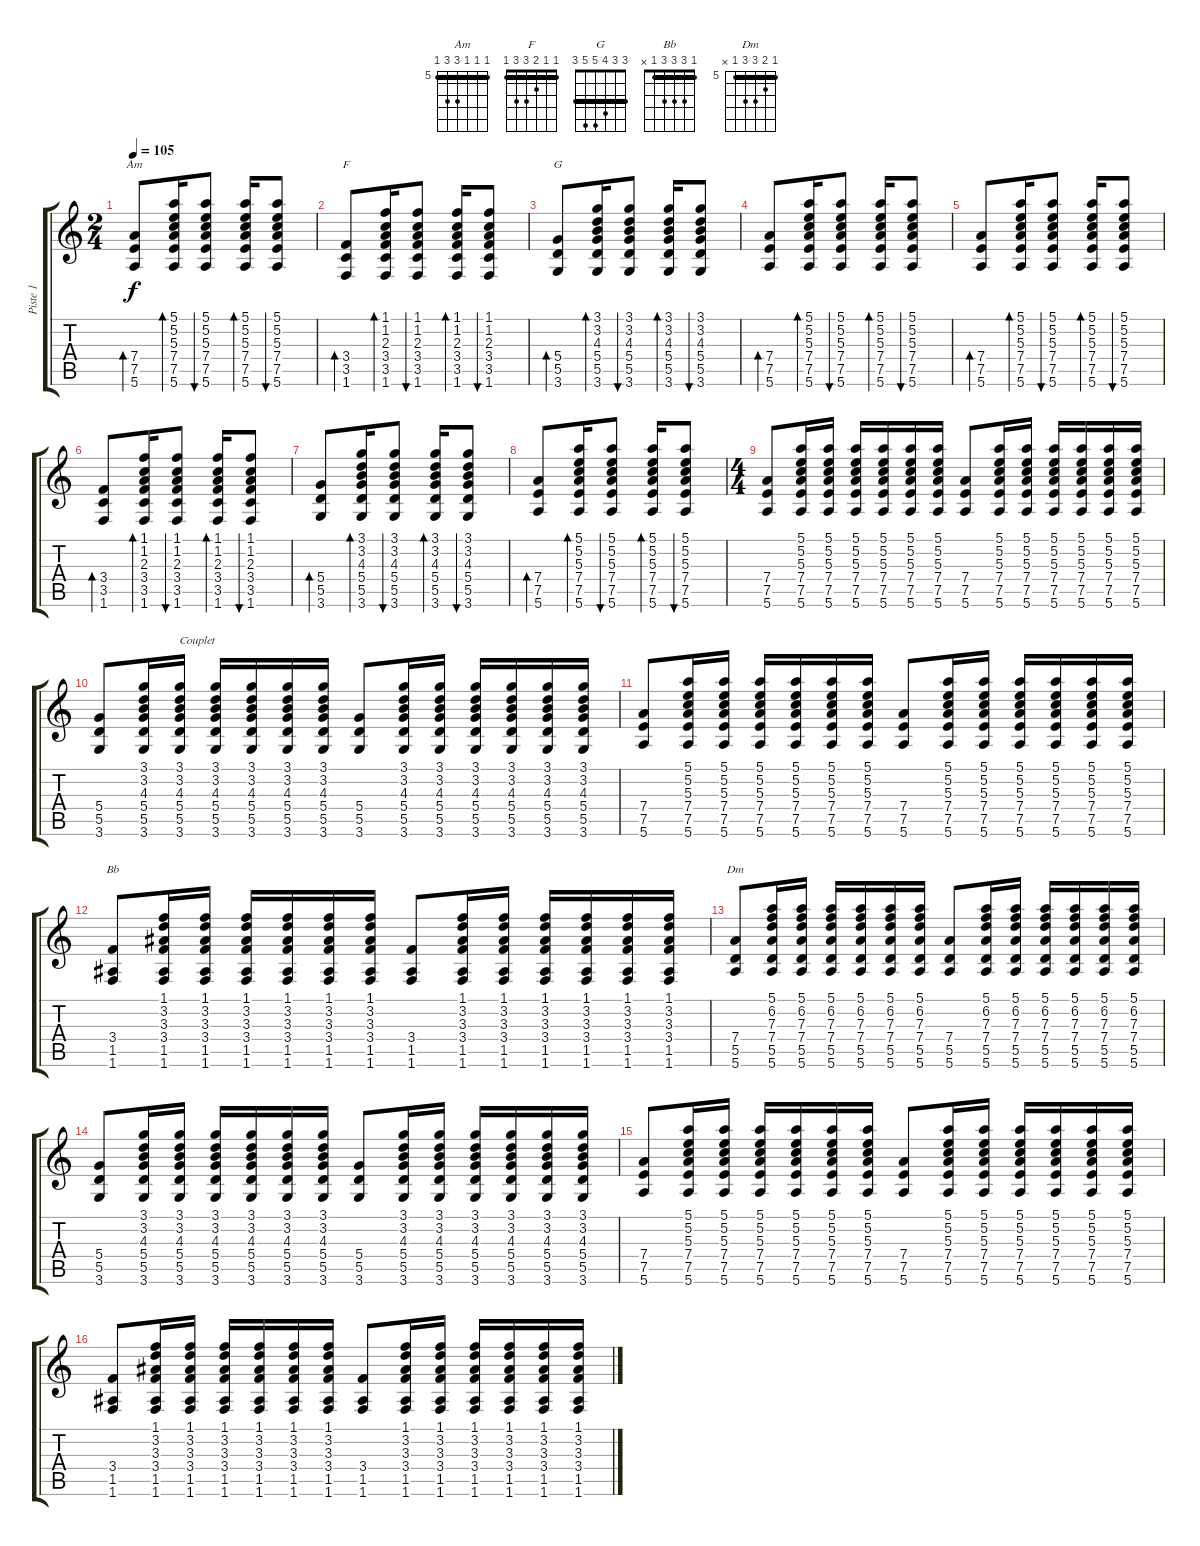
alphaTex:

\track ("Piste 1" "Piste 1") {instrument acousticguitarsteel}
\staff {score tabs}
\tuning (E4 B3 G3 D3 A2 E2) {hide}
\chord ("Am" 5 5 5 7 7 5) {firstfret 5 barre 5}
\chord ("F" 1 1 2 3 3 1) {barre 1}
\chord ("G" 3 3 4 5 5 3) {barre 3}
\chord ("Bb" 1 3 3 3 1 x) {barre 1}
\chord ("Dm" 5 6 7 7 5 x) {firstfret 5 barre 5}
\ts (2 4)
\tempo 105
\clef g2
\ks c
(7.4 7.5 5.6).8{bd 30 ch "Am" dy f} (5.1 5.2 5.3 7.4 7.5 5.6).16{bd 30} (5.1 5.2 5.3 7.4 7.5 5.6).8{bu 30} (5.1 5.2 5.3 7.4 7.5 5.6).16{bd 30} (5.1 5.2 5.3 7.4 7.5 5.6).8{bu 30} |
(3.4 3.5 1.6).8{bd 30 ch "F"} (1.1 1.2 2.3 3.4 3.5 1.6).16{bd 30} (1.1 1.2 2.3 3.4 3.5 1.6).8{bu 30} (1.1 1.2 2.3 3.4 3.5 1.6).16{bd 30} (1.1 1.2 2.3 3.4 3.5 1.6).8{bu 30} |
(5.4 5.5 3.6).8{bd 30 ch "G"} (3.1 3.2 4.3 5.4 5.5 3.6).16{bd 30} (3.1 3.2 4.3 5.4 5.5 3.6).8{bu 30} (3.1 3.2 4.3 5.4 5.5 3.6).16{bd 30} (3.1 3.2 4.3 5.4 5.5 3.6).8{bu 30} |
(7.4 7.5 5.6).8{bd 30} (5.1 5.2 5.3 7.4 7.5 5.6).16{bd 30} (5.1 5.2 5.3 7.4 7.5 5.6).8{bu 30} (5.1 5.2 5.3 7.4 7.5 5.6).16{bd 30} (5.1 5.2 5.3 7.4 7.5 5.6).8{bu 30} |
(7.4 7.5 5.6).8{bd 30} (5.1 5.2 5.3 7.4 7.5 5.6).16{bd 30} (5.1 5.2 5.3 7.4 7.5 5.6).8{bu 30} (5.1 5.2 5.3 7.4 7.5 5.6).16{bd 30} (5.1 5.2 5.3 7.4 7.5 5.6).8{bu 30} |
(3.4 3.5 1.6).8{bd 30} (1.1 1.2 2.3 3.4 3.5 1.6).16{bd 30} (1.1 1.2 2.3 3.4 3.5 1.6).8{bu 30} (1.1 1.2 2.3 3.4 3.5 1.6).16{bd 30} (1.1 1.2 2.3 3.4 3.5 1.6).8{bu 30} |
(5.4 5.5 3.6).8{bd 30} (3.1 3.2 4.3 5.4 5.5 3.6).16{bd 30} (3.1 3.2 4.3 5.4 5.5 3.6).8{bu 30} (3.1 3.2 4.3 5.4 5.5 3.6).16{bd 30} (3.1 3.2 4.3 5.4 5.5 3.6).8{bu 30} |
(7.4 7.5 5.6).8{bd 30} (5.1 5.2 5.3 7.4 7.5 5.6).16{bd 30} (5.1 5.2 5.3 7.4 7.5 5.6).8{bu 30} (5.1 5.2 5.3 7.4 7.5 5.6).16{bd 30} (5.1 5.2 5.3 7.4 7.5 5.6).8{bu 30} |
\ts (4 4)
(7.4 7.5 5.6).8 (5.1 5.2 5.3 7.4 7.5 5.6).16 (5.1 5.2 5.3 7.4 7.5 5.6).16 (5.1 5.2 5.3 7.4 7.5 5.6).16 (5.1 5.2 5.3 7.4 7.5 5.6).16 (5.1 5.2 5.3 7.4 7.5 5.6).16 (5.1 5.2 5.3 7.4 7.5 5.6).16 (7.4 7.5 5.6).8 (5.1 5.2 5.3 7.4 7.5 5.6).16 (5.1 5.2 5.3 7.4 7.5 5.6).16 (5.1 5.2 5.3 7.4 7.5 5.6).16 (5.1 5.2 5.3 7.4 7.5 5.6).16 (5.1 5.2 5.3 7.4 7.5 5.6).16 (5.1 5.2 5.3 7.4 7.5 5.6).16 |
(5.4 5.5 3.6).8 (3.1 3.2 4.3 5.4 5.5 3.6).16 (3.1 3.2 4.3 5.4 5.5 3.6).16{txt "Couplet"} (3.1 3.2 4.3 5.4 5.5 3.6).16 (3.1 3.2 4.3 5.4 5.5 3.6).16 (3.1 3.2 4.3 5.4 5.5 3.6).16 (3.1 3.2 4.3 5.4 5.5 3.6).16 (5.4 5.5 3.6).8 (3.1 3.2 4.3 5.4 5.5 3.6).16 (3.1 3.2 4.3 5.4 5.5 3.6).16 (3.1 3.2 4.3 5.4 5.5 3.6).16 (3.1 3.2 4.3 5.4 5.5 3.6).16 (3.1 3.2 4.3 5.4 5.5 3.6).16 (3.1 3.2 4.3 5.4 5.5 3.6).16 |
(7.4 7.5 5.6).8 (5.1 5.2 5.3 7.4 7.5 5.6).16 (5.1 5.2 5.3 7.4 7.5 5.6).16 (5.1 5.2 5.3 7.4 7.5 5.6).16 (5.1 5.2 5.3 7.4 7.5 5.6).16 (5.1 5.2 5.3 7.4 7.5 5.6).16 (5.1 5.2 5.3 7.4 7.5 5.6).16 (7.4 7.5 5.6).8 (5.1 5.2 5.3 7.4 7.5 5.6).16 (5.1 5.2 5.3 7.4 7.5 5.6).16 (5.1 5.2 5.3 7.4 7.5 5.6).16 (5.1 5.2 5.3 7.4 7.5 5.6).16 (5.1 5.2 5.3 7.4 7.5 5.6).16 (5.1 5.2 5.3 7.4 7.5 5.6).16 |
(3.4 1.5 1.6).8{ch "Bb"} (1.1 3.2 3.3 3.4 1.5 1.6).16 (1.1 3.2 3.3 3.4 1.5 1.6).16 (1.1 3.2 3.3 3.4 1.5 1.6).16 (1.1 3.2 3.3 3.4 1.5 1.6).16 (1.1 3.2 3.3 3.4 1.5 1.6).16 (1.1 3.2 3.3 3.4 1.5 1.6).16 (3.4 1.5 1.6).8 (1.1 3.2 3.3 3.4 1.5 1.6).16 (1.1 3.2 3.3 3.4 1.5 1.6).16 (1.1 3.2 3.3 3.4 1.5 1.6).16 (1.1 3.2 3.3 3.4 1.5 1.6).16 (1.1 3.2 3.3 3.4 1.5 1.6).16 (1.1 3.2 3.3 3.4 1.5 1.6).16 |
(7.4 5.5 5.6).8{ch "Dm"} (5.1 6.2 7.3 7.4 5.5 5.6).16 (5.1 6.2 7.3 7.4 5.5 5.6).16 (5.1 6.2 7.3 7.4 5.5 5.6).16 (5.1 6.2 7.3 7.4 5.5 5.6).16 (5.1 6.2 7.3 7.4 5.5 5.6).16 (5.1 6.2 7.3 7.4 5.5 5.6).16 (7.4 5.5 5.6).8 (5.1 6.2 7.3 7.4 5.5 5.6).16 (5.1 6.2 7.3 7.4 5.5 5.6).16 (5.1 6.2 7.3 7.4 5.5 5.6).16 (5.1 6.2 7.3 7.4 5.5 5.6).16 (5.1 6.2 7.3 7.4 5.5 5.6).16 (5.1 6.2 7.3 7.4 5.5 5.6).16 |
(5.4 5.5 3.6).8 (3.1 3.2 4.3 5.4 5.5 3.6).16 (3.1 3.2 4.3 5.4 5.5 3.6).16 (3.1 3.2 4.3 5.4 5.5 3.6).16 (3.1 3.2 4.3 5.4 5.5 3.6).16 (3.1 3.2 4.3 5.4 5.5 3.6).16 (3.1 3.2 4.3 5.4 5.5 3.6).16 (5.4 5.5 3.6).8 (3.1 3.2 4.3 5.4 5.5 3.6).16 (3.1 3.2 4.3 5.4 5.5 3.6).16 (3.1 3.2 4.3 5.4 5.5 3.6).16 (3.1 3.2 4.3 5.4 5.5 3.6).16 (3.1 3.2 4.3 5.4 5.5 3.6).16 (3.1 3.2 4.3 5.4 5.5 3.6).16 |
(7.4 7.5 5.6).8 (5.1 5.2 5.3 7.4 7.5 5.6).16 (5.1 5.2 5.3 7.4 7.5 5.6).16 (5.1 5.2 5.3 7.4 7.5 5.6).16 (5.1 5.2 5.3 7.4 7.5 5.6).16 (5.1 5.2 5.3 7.4 7.5 5.6).16 (5.1 5.2 5.3 7.4 7.5 5.6).16 (7.4 7.5 5.6).8 (5.1 5.2 5.3 7.4 7.5 5.6).16 (5.1 5.2 5.3 7.4 7.5 5.6).16 (5.1 5.2 5.3 7.4 7.5 5.6).16 (5.1 5.2 5.3 7.4 7.5 5.6).16 (5.1 5.2 5.3 7.4 7.5 5.6).16 (5.1 5.2 5.3 7.4 7.5 5.6).16 |
(3.4 1.5 1.6).8 (1.1 3.2 3.3 3.4 1.5 1.6).16 (1.1 3.2 3.3 3.4 1.5 1.6).16 (1.1 3.2 3.3 3.4 1.5 1.6).16 (1.1 3.2 3.3 3.4 1.5 1.6).16 (1.1 3.2 3.3 3.4 1.5 1.6).16 (1.1 3.2 3.3 3.4 1.5 1.6).16 (3.4 1.5 1.6).8 (1.1 3.2 3.3 3.4 1.5 1.6).16 (1.1 3.2 3.3 3.4 1.5 1.6).16 (1.1 3.2 3.3 3.4 1.5 1.6).16 (1.1 3.2 3.3 3.4 1.5 1.6).16 (1.1 3.2 3.3 3.4 1.5 1.6).16 (1.1 3.2 3.3 3.4 1.5 1.6).16
